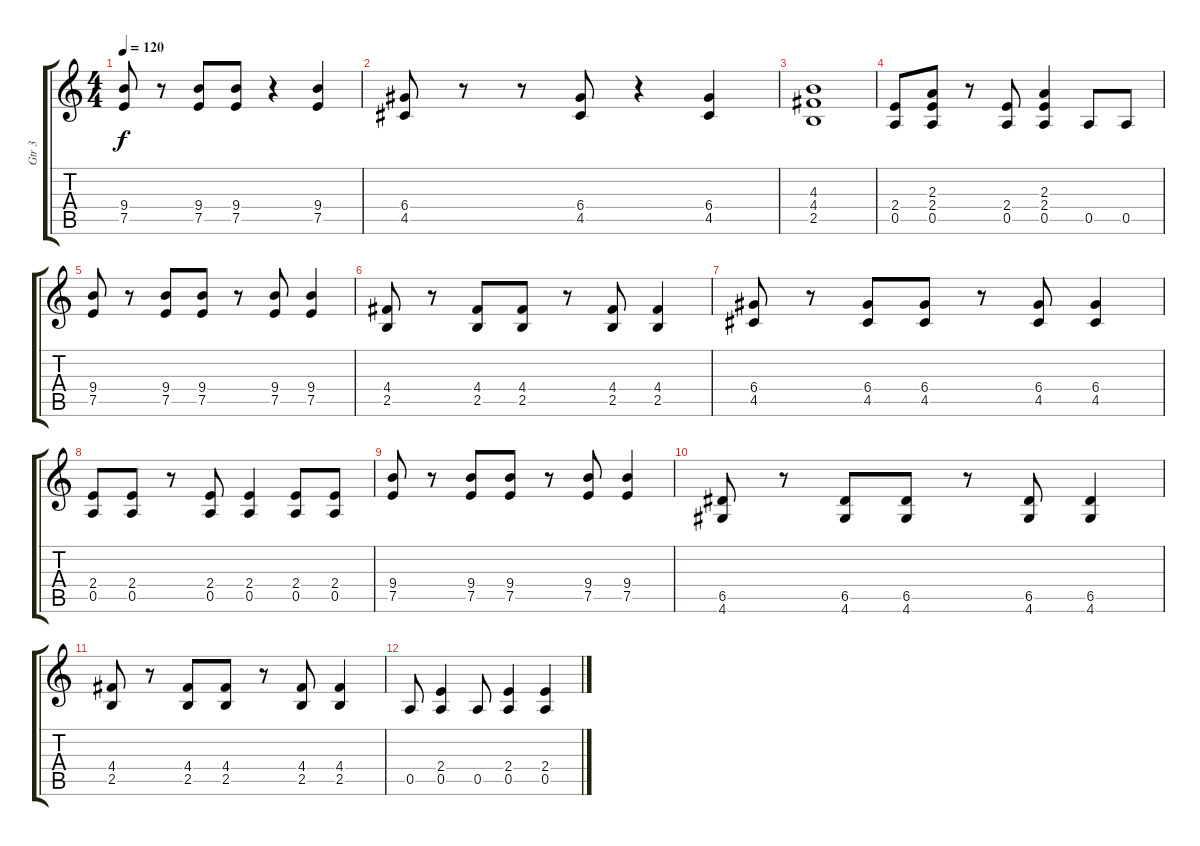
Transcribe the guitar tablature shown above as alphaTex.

\track ("Gtr 3" "Gtr 3") {instrument distortionguitar}
\staff {score tabs}
\tuning (E4 B3 G3 D3 A2 E2) {hide}
\ts (4 4)
\tempo 120
\clef g2
\ks c
(9.4 7.5).8{dy f} r.8 (9.4 7.5).8 (9.4 7.5).8 r.4 (9.4 7.5).4 |
(6.4 4.5).8 r.8 r.8 (6.4 4.5).8 r.4 (6.4 4.5).4 |
(4.3 4.4 2.5).1 |
(2.4 0.5).8 (2.3 2.4 0.5).8 r.8 (2.4 0.5).8 (2.3 2.4 0.5).4 0.5.8 0.5.8 |
(9.4 7.5).8 r.8 (9.4 7.5).8 (9.4 7.5).8 r.8 (9.4 7.5).8 (9.4 7.5).4 |
(4.4 2.5).8 r.8 (4.4 2.5).8 (4.4 2.5).8 r.8 (4.4 2.5).8 (4.4 2.5).4 |
(6.4 4.5).8 r.8 (6.4 4.5).8 (6.4 4.5).8 r.8 (6.4 4.5).8 (6.4 4.5).4 |
(2.4 0.5).8 (2.4 0.5).8 r.8 (2.4 0.5).8 (2.4 0.5).4 (2.4 0.5).8 (2.4 0.5).8 |
(9.4 7.5).8 r.8 (9.4 7.5).8 (9.4 7.5).8 r.8 (9.4 7.5).8 (9.4 7.5).4 |
(6.5 4.6).8 r.8 (6.5 4.6).8 (6.5 4.6).8 r.8 (6.5 4.6).8 (6.5 4.6).4 |
(4.4 2.5).8 r.8 (4.4 2.5).8 (4.4 2.5).8 r.8 (4.4 2.5).8 (4.4 2.5).4 |
0.5.8 (2.4 0.5).4 0.5.8 (2.4 0.5).4 (2.4 0.5).4
